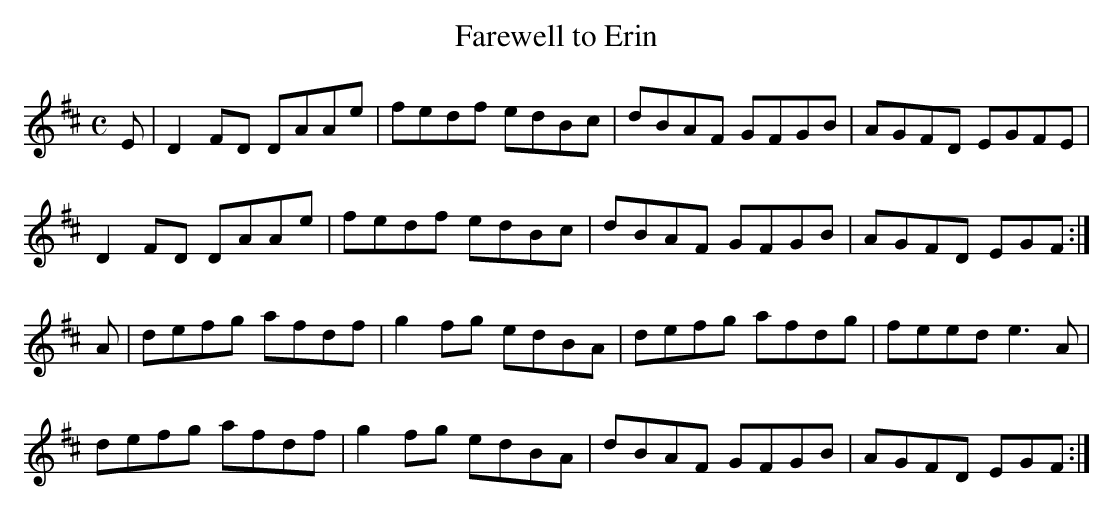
X:1
T:Farewell to Erin
M:C
L:1/8
K:D Major
E|D2FD DAAe|fedf edBc|dBAF GFGB|AGFD EGFE|!
D2FD DAAe|fedf edBc|dBAF GFGB|AGFD EGF:|!
A|defg afdf|g2fg edBA|defg afdg|feed e3A|!
defg afdf|g2fg edBA|dBAF GFGB|AGFD EGF:|!
